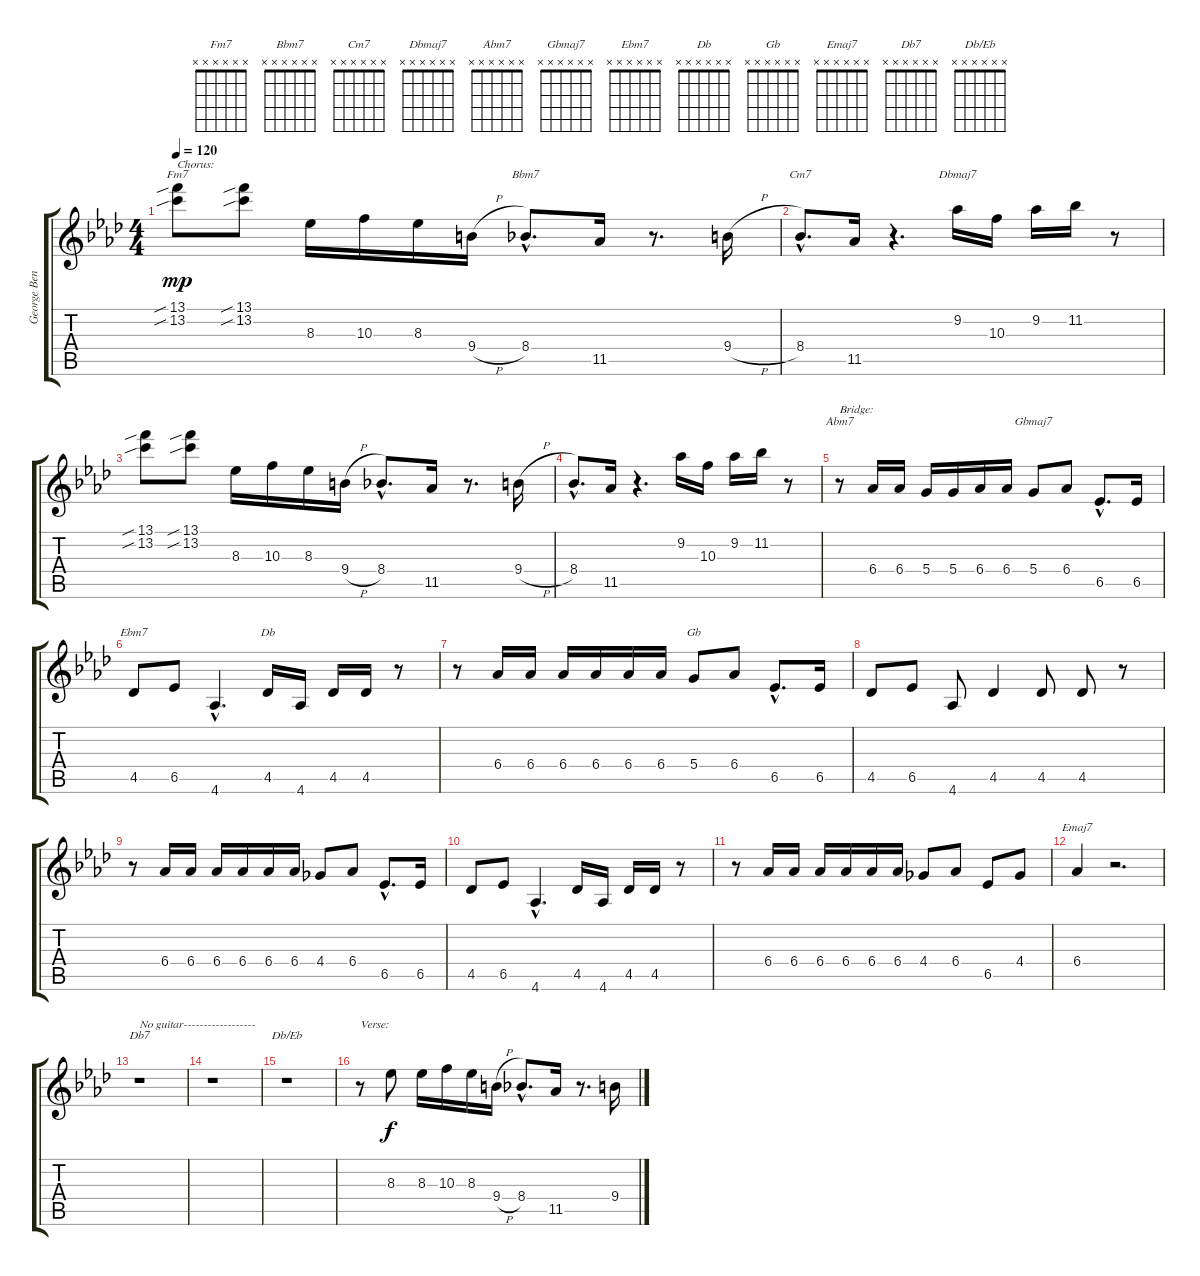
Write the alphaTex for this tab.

\track ("George Benson" "George Ben") {instrument electricguitarjazz}
\staff {score tabs}
\tuning (E4 B3 G3 D3 A2 E2) {hide}
\chord ("Fm7" x x x x x x)
\chord ("Bbm7" x x x x x x)
\chord ("Cm7" x x x x x x)
\chord ("Dbmaj7" x x x x x x)
\chord ("Abm7" x x x x x x)
\chord ("Gbmaj7" x x x x x x)
\chord ("Ebm7" x x x x x x)
\chord ("Db" x x x x x x)
\chord ("Gb" x x x x x x)
\chord ("Emaj7" x x x x x x)
\chord ("Db7" x x x x x x)
\chord ("Db/Eb" x x x x x x)
\ts (4 4)
\tempo 120
\clef g2
\ks ab
(13.1{sib} 13.2{sib}).8{ch "Fm7" txt "Chorus:" dy mp} (13.1{sib} 13.2{sib}).8 8.3.16 10.3.16 8.3.16 9.4{h}.16 8.4{hac}.8{d ch "Bbm7"} 11.5.16 r.8{d} 9.4{h}.16 |
8.4{hac}.8{d ch "Cm7"} 11.5.16 r.4{d} 9.2.16{ch "Dbmaj7"} 10.3.16 9.2.16 11.2.16 r.8 |
(13.1{sib} 13.2{sib}).8 (13.1{sib} 13.2{sib}).8 8.3.16 10.3.16 8.3.16 9.4{h}.16 8.4{hac}.8{d} 11.5.16 r.8{d} 9.4{h}.16 |
8.4{hac}.8{d} 11.5.16 r.4{d} 9.2.16 10.3.16 9.2.16 11.2.16 r.8 |
r.8{ch "Abm7" txt "Bridge:"} 6.4.16 6.4.16 5.4.16 5.4.16 6.4.16 6.4.16 5.4.8{ch "Gbmaj7"} 6.4.8 6.5{hac}.8{d} 6.5.16 |
4.5.8{ch "Ebm7"} 6.5.8 4.6{hac}.4{d} 4.5.16{ch "Db"} 4.6.16 4.5.16 4.5.16 r.8 |
r.8 6.4.16 6.4.16 6.4.16 6.4.16 6.4.16 6.4.16 5.4.8{ch "Gb"} 6.4.8 6.5{hac}.8{d} 6.5.16 |
4.5.8 6.5.8 4.6.8 4.5.4 4.5.8 4.5.8 r.8 |
r.8 6.4.16 6.4.16 6.4.16 6.4.16 6.4.16 6.4.16 4.4.8 6.4.8 6.5{hac}.8{d} 6.5.16 |
4.5.8 6.5.8 4.6{hac}.4{d} 4.5.16 4.6.16 4.5.16 4.5.16 r.8 |
r.8 6.4.16 6.4.16 6.4.16 6.4.16 6.4.16 6.4.16 4.4.8 6.4.8 6.5.8 4.4.8 |
6.4.4{ch "Emaj7"} r.2{d} |
r.1{ch "Db7" txt "No guitar------------------"} |
r.1 |
r.1{ch "Db/Eb"} |
r.8{txt "Verse:"} 8.3.8{dy f} 8.3.16 10.3.16 8.3.16 9.4{h}.16 8.4{hac}.8{d} 11.5.16 r.8{d} 9.4{h}.16
